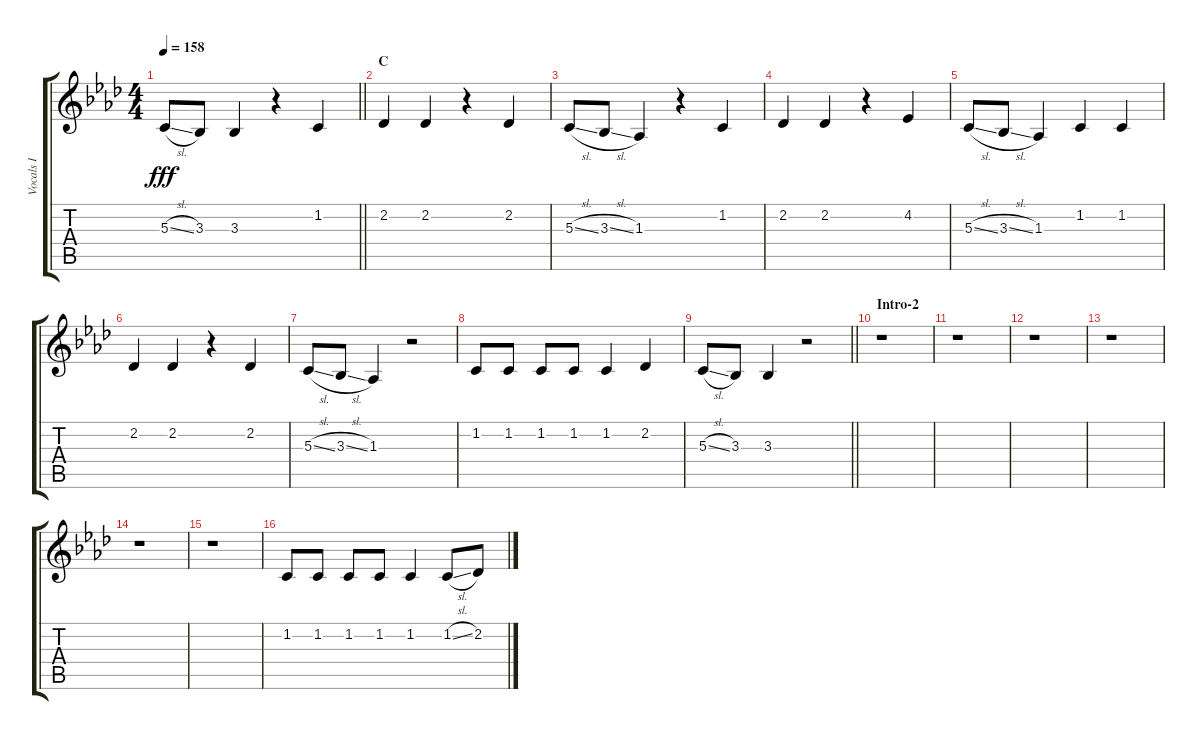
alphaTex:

\track ("Vocals I" "Vocals I") {instrument voiceoohs}
\staff {score tabs}
\tuning (E4 B3 G3 D3 A2 E2) {hide}
\ts (4 4)
\tempo 158
\clef g2
\barLineRight lightlight
\ks ab
5.3{sl}.8{dy fff} 3.3.8 3.3.4 r.4 1.2.4 |
\section ("" "C")
2.2.4 2.2.4 r.4 2.2.4 |
5.3{sl}.8 3.3{sl}.8 1.3.4 r.4 1.2.4 |
2.2.4 2.2.4 r.4 4.2.4 |
5.3{sl}.8 3.3{sl}.8 1.3.4 1.2.4 1.2.4 |
2.2.4 2.2.4 r.4 2.2.4 |
5.3{sl}.8 3.3{sl}.8 1.3.4 r.2 |
1.2.8 1.2.8 1.2.8 1.2.8 1.2.4 2.2.4 |
\barLineRight lightlight
5.3{sl}.8 3.3.8 3.3.4 r.2 |
\section ("" "Intro-2")
r.1 |
r.1 |
r.1 |
r.1 |
r.1 |
r.1 |
1.2.8 1.2.8 1.2.8 1.2.8 1.2.4 1.2{sl}.8 2.2.8
